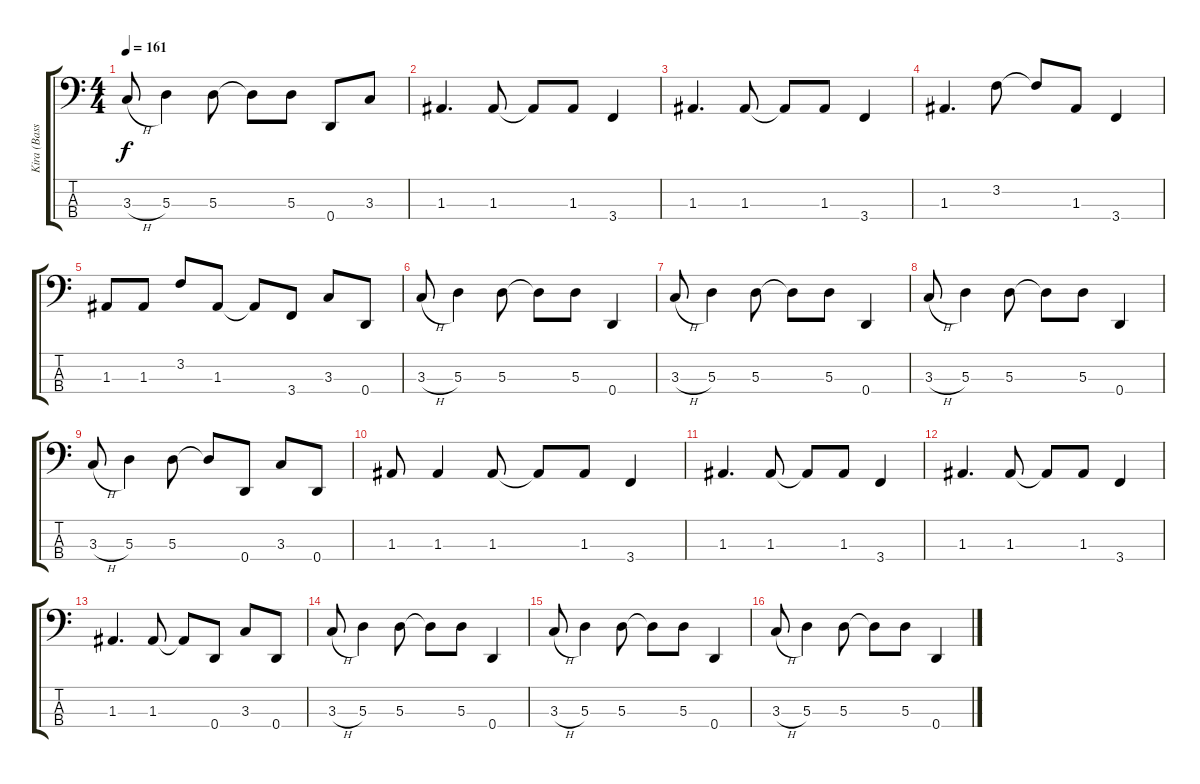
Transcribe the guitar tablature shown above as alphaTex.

\track ("Kira (Bass)" "Kira (Bass") {instrument electricbassfinger}
\staff {score tabs}
\tuning (G2 D2 A1 D1) {hide}
\ts (4 4)
\tempo 161
\clef f4
\ks c
3.3{h}.8{dy f} 5.3.4 5.3.8 5.3{t}.8 5.3.8 0.4.8 3.3.8 |
1.3.4{d} 1.3.8 1.3{t}.8 1.3.8 3.4.4 |
1.3.4{d} 1.3.8 1.3{t}.8 1.3.8 3.4.4 |
1.3.4{d} 3.2.8 3.2{t}.8 1.3.8 3.4.4 |
1.3.8 1.3.8 3.2.8 1.3.8 1.3{t}.8 3.4.8 3.3.8 0.4.8 |
3.3{h}.8 5.3.4 5.3.8 5.3{t}.8 5.3.8 0.4.4 |
3.3{h}.8 5.3.4 5.3.8 5.3{t}.8 5.3.8 0.4.4 |
3.3{h}.8 5.3.4 5.3.8 5.3{t}.8 5.3.8 0.4.4 |
3.3{h}.8 5.3.4 5.3.8 5.3{t}.8 0.4.8 3.3.8 0.4.8 |
1.3.8 1.3.4 1.3.8 1.3{t}.8 1.3.8 3.4.4 |
1.3.4{d} 1.3.8 1.3{t}.8 1.3.8 3.4.4 |
1.3.4{d} 1.3.8 1.3{t}.8 1.3.8 3.4.4 |
1.3.4{d} 1.3.8 1.3{t}.8 0.4.8 3.3.8 0.4.8 |
3.3{h}.8 5.3.4 5.3.8 5.3{t}.8 5.3.8 0.4.4 |
3.3{h}.8 5.3.4 5.3.8 5.3{t}.8 5.3.8 0.4.4 |
3.3{h}.8 5.3.4 5.3.8 5.3{t}.8 5.3.8 0.4.4
